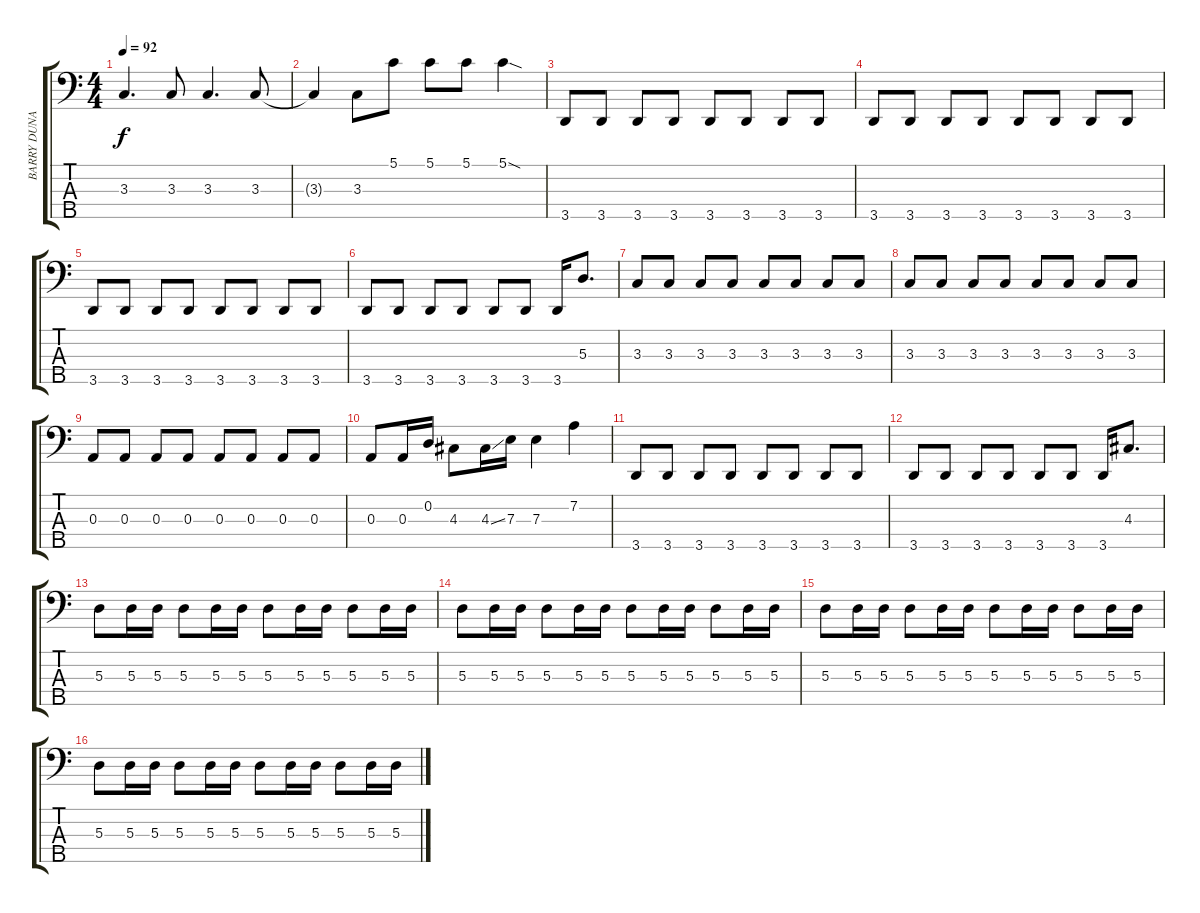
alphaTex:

\track ("BARRY DUNAWAY" "BARRY DUNA") {instrument electricbassfinger}
\staff {score tabs}
\tuning (G2 D2 A1 E1 B0) {hide}
\ts (4 4)
\tempo 92
\clef f4
\ks c
3.3.4{d dy f} 3.3.8 3.3.4{d} 3.3.8 |
3.3{t}.4 3.3.8 5.1.8 5.1.8 5.1.8 5.1{sod}.4 |
3.5.8 3.5.8 3.5.8 3.5.8 3.5.8 3.5.8 3.5.8 3.5.8 |
3.5.8 3.5.8 3.5.8 3.5.8 3.5.8 3.5.8 3.5.8 3.5.8 |
3.5.8 3.5.8 3.5.8 3.5.8 3.5.8 3.5.8 3.5.8 3.5.8 |
3.5.8 3.5.8 3.5.8 3.5.8 3.5.8 3.5.8 3.5.16 5.3.8{d} |
3.3.8 3.3.8 3.3.8 3.3.8 3.3.8 3.3.8 3.3.8 3.3.8 |
3.3.8 3.3.8 3.3.8 3.3.8 3.3.8 3.3.8 3.3.8 3.3.8 |
0.3.8 0.3.8 0.3.8 0.3.8 0.3.8 0.3.8 0.3.8 0.3.8 |
0.3.8 0.3.16 0.2.16 4.3.8 4.3{ss}.16 7.3.16 7.3.4 7.2.4 |
3.5.8 3.5.8 3.5.8 3.5.8 3.5.8 3.5.8 3.5.8 3.5.8 |
3.5.8 3.5.8 3.5.8 3.5.8 3.5.8 3.5.8 3.5.16 4.3.8{d} |
5.3.8 5.3.16 5.3.16 5.3.8 5.3.16 5.3.16 5.3.8 5.3.16 5.3.16 5.3.8 5.3.16 5.3.16 |
5.3.8 5.3.16 5.3.16 5.3.8 5.3.16 5.3.16 5.3.8 5.3.16 5.3.16 5.3.8 5.3.16 5.3.16 |
5.3.8 5.3.16 5.3.16 5.3.8 5.3.16 5.3.16 5.3.8 5.3.16 5.3.16 5.3.8 5.3.16 5.3.16 |
5.3.8 5.3.16 5.3.16 5.3.8 5.3.16 5.3.16 5.3.8 5.3.16 5.3.16 5.3.8 5.3.16 5.3.16
